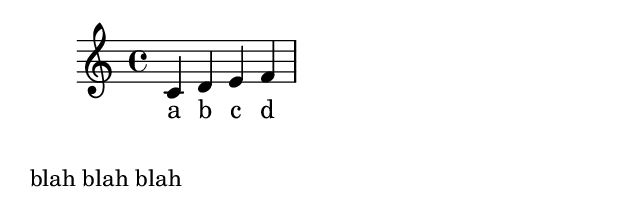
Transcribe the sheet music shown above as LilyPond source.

\version "2.13.4"

\header {
  texidoc = "Having markup after a non-staff line doesn't confuse
the page layout engine."
}

#(set-default-paper-size "a6")

\book {
  \score {
  <<
     \new Staff <<
       \new Voice = "asdf" { c' d' e' f' }
     >>
     \new Lyrics \lyricsto "asdf" \lyricmode { a b c d }
  >>
  }
  \markup "blah blah blah"
}

